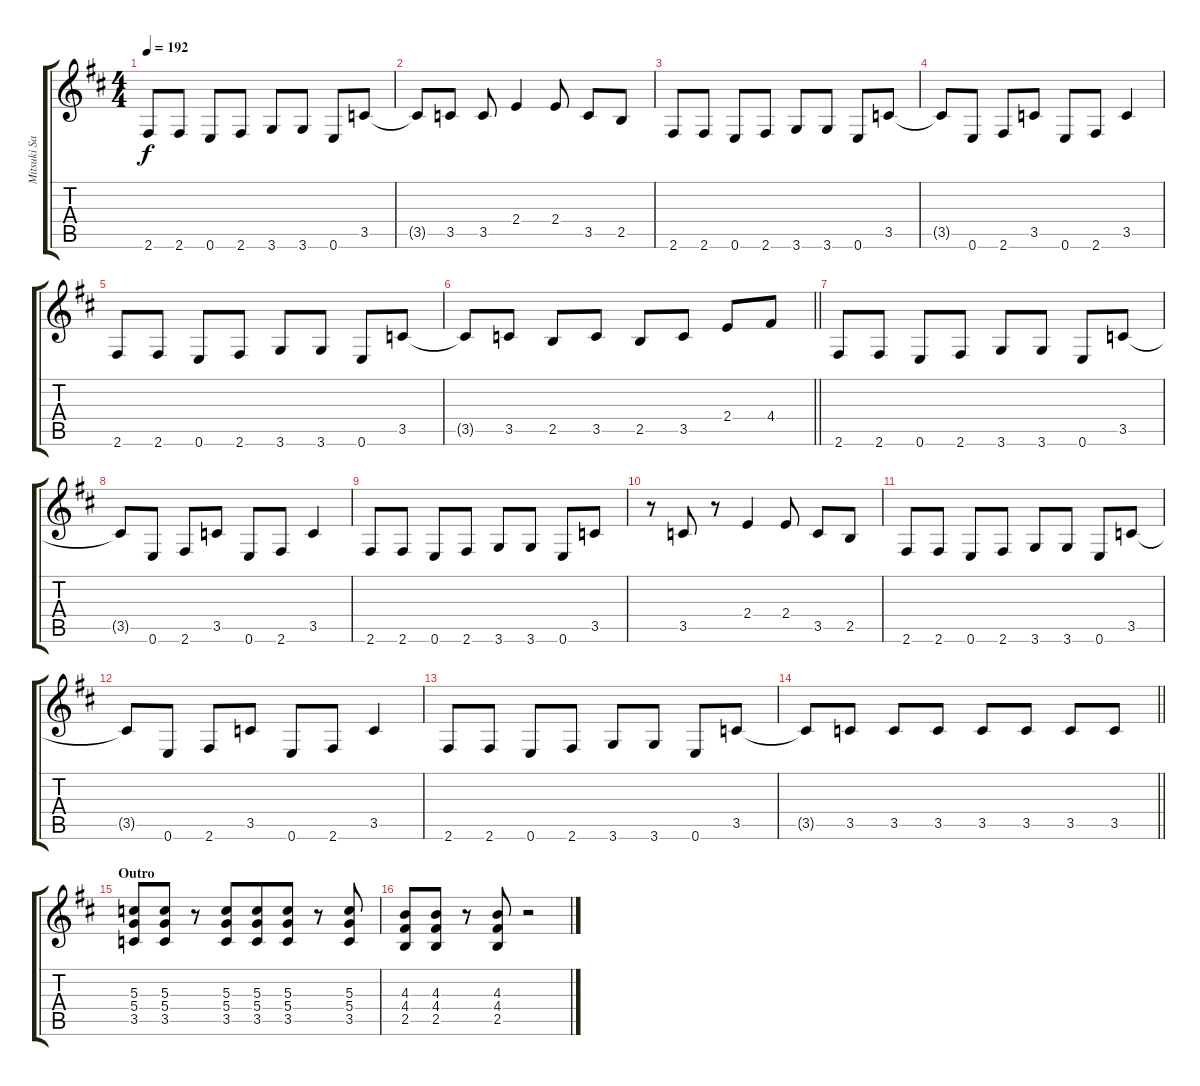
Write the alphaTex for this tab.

\track ("Mitsuki Sakai" "Mitsuki Sa") {instrument distortionguitar}
\staff {score tabs}
\tuning (E4 B3 G3 D3 A2 E2) {hide}
\ts (4 4)
\tempo 192
\clef g2
\ks bminor
2.6.8{dy f} 2.6.8 0.6.8 2.6.8 3.6.8 3.6.8 0.6.8 3.5.8 |
3.5{t}.8 3.5.8 3.5.8 2.4.4 2.4.8 3.5.8 2.5.8 |
2.6.8 2.6.8 0.6.8 2.6.8 3.6.8 3.6.8 0.6.8 3.5.8 |
3.5{t}.8 0.6.8 2.6.8 3.5.8 0.6.8 2.6.8 3.5.4 |
2.6.8 2.6.8 0.6.8 2.6.8 3.6.8 3.6.8 0.6.8 3.5.8 |
\barLineRight lightlight
3.5{t}.8 3.5.8 2.5.8 3.5.8 2.5.8 3.5.8 2.4.8 4.4.8 |
2.6.8 2.6.8 0.6.8 2.6.8 3.6.8 3.6.8 0.6.8 3.5.8 |
3.5{t}.8 0.6.8 2.6.8 3.5.8 0.6.8 2.6.8 3.5.4 |
2.6.8 2.6.8 0.6.8 2.6.8 3.6.8 3.6.8 0.6.8 3.5.8 |
r.8 3.5.8 r.8 2.4.4 2.4.8 3.5.8 2.5.8 |
2.6.8 2.6.8 0.6.8 2.6.8 3.6.8 3.6.8 0.6.8 3.5.8 |
3.5{t}.8 0.6.8 2.6.8 3.5.8 0.6.8 2.6.8 3.5.4 |
2.6.8 2.6.8 0.6.8 2.6.8 3.6.8 3.6.8 0.6.8 3.5.8 |
\barLineRight lightlight
3.5{t}.8 3.5.8 3.5.8 3.5.8 3.5.8 3.5.8 3.5.8 3.5.8 |
\section ("" "Outro")
(5.3 5.4 3.5).8 (5.3 5.4 3.5).8 r.8 (5.3 5.4 3.5).8{beam merge} (5.3 5.4 3.5).8 (5.3 5.4 3.5).8 r.8 (5.3 5.4 3.5).8 |
(4.3 4.4 2.5).8 (4.3 4.4 2.5).8 r.8 (4.3 4.4 2.5).8 r.2
